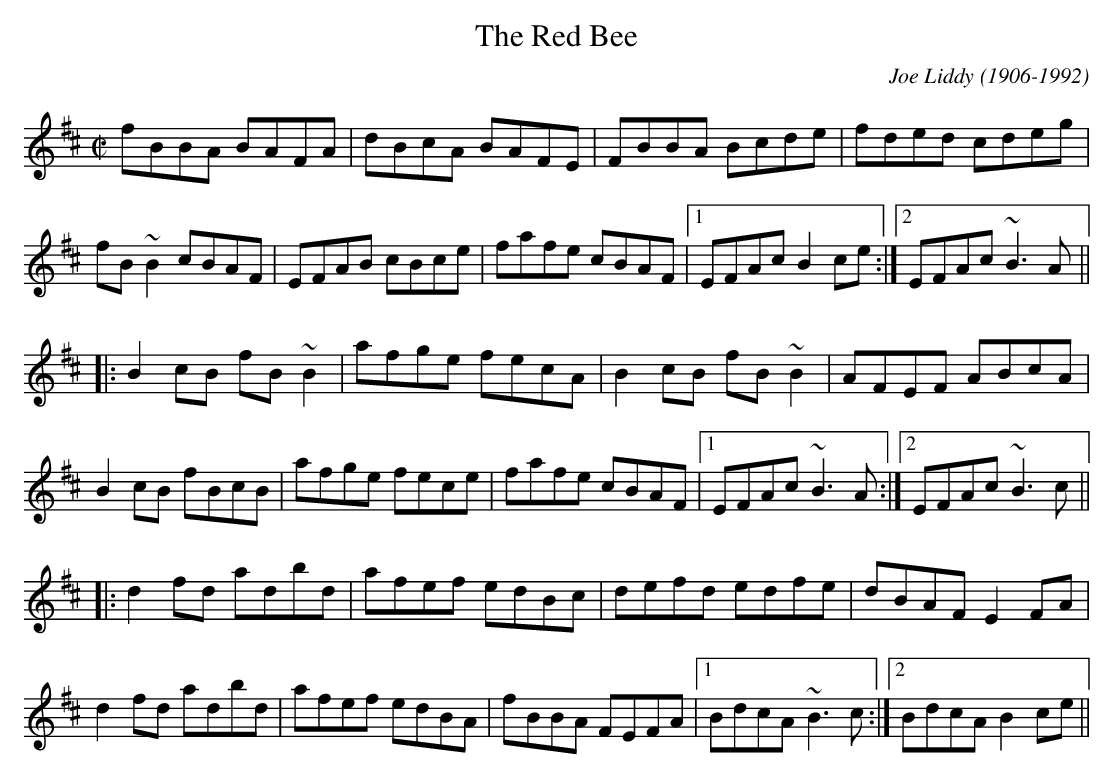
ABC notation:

X:1
T:Red Bee, The
C:Joe Liddy (1906-1992)
M:C|
L:1/8
K:Bm
fBBA BAFA | dBcA BAFE | FBBA Bcde | fded cdeg |
fB~B2 cBAF | EFAB cBce | fafe cBAF |1 EFAc B2ce :|2 EFAc ~B3A ||
|: B2cB fB~B2 | afge fecA | B2cB fB~B2 | AFEF ABcA |
B2cB fBcB | afge fece | fafe cBAF |1 EFAc ~B3A :|2 EFAc ~B3c ||
|: d2fd adbd | afef edBc | defd edfe | dBAF E2FA |
d2fd adbd | afef edBA | fBBA FEFA |1 BdcA ~B3c :|2 BdcA B2ce ||
